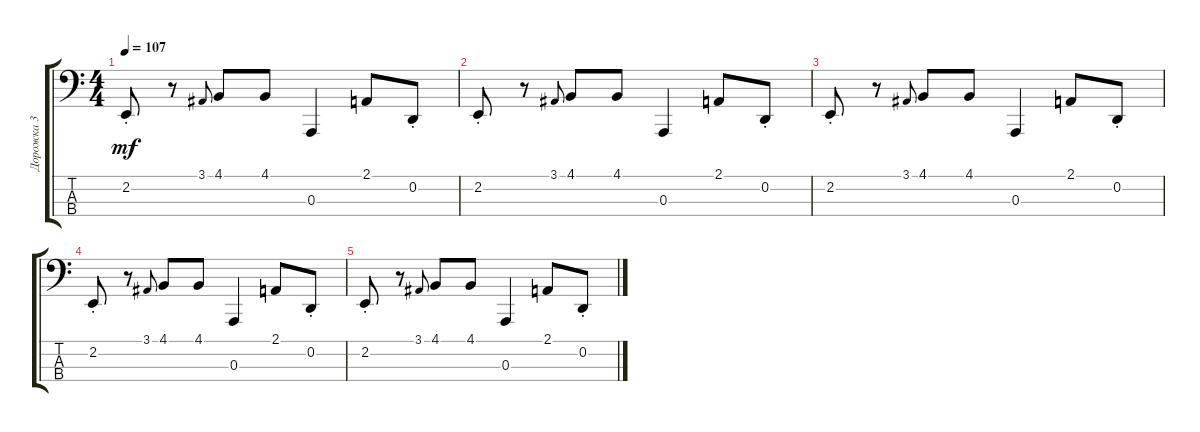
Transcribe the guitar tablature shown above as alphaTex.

\track ("Дорожка 3" "Дорожка 3") {instrument electricpiano1}
\staff {score tabs}
\tuning (G2 D2 A1 E1) {hide}
\ts (4 4)
\tempo 107
\clef f4
\ks c
2.2{st}.8{dy mf} r.8 3.1.8{gr onbeat} 4.1.8 4.1.8 0.3.4 2.1.8 0.2{st}.8 |
2.2{st}.8 r.8 3.1.8{gr onbeat} 4.1.8 4.1.8 0.3.4 2.1.8 0.2{st}.8 |
2.2{st}.8 r.8 3.1.8{gr onbeat} 4.1.8 4.1.8 0.3.4 2.1.8 0.2{st}.8 |
2.2{st}.8 r.8 3.1.8{gr onbeat} 4.1.8 4.1.8 0.3.4 2.1.8 0.2{st}.8 |
2.2{st}.8 r.8 3.1.8{gr onbeat} 4.1.8 4.1.8 0.3.4 2.1.8 0.2{st}.8
